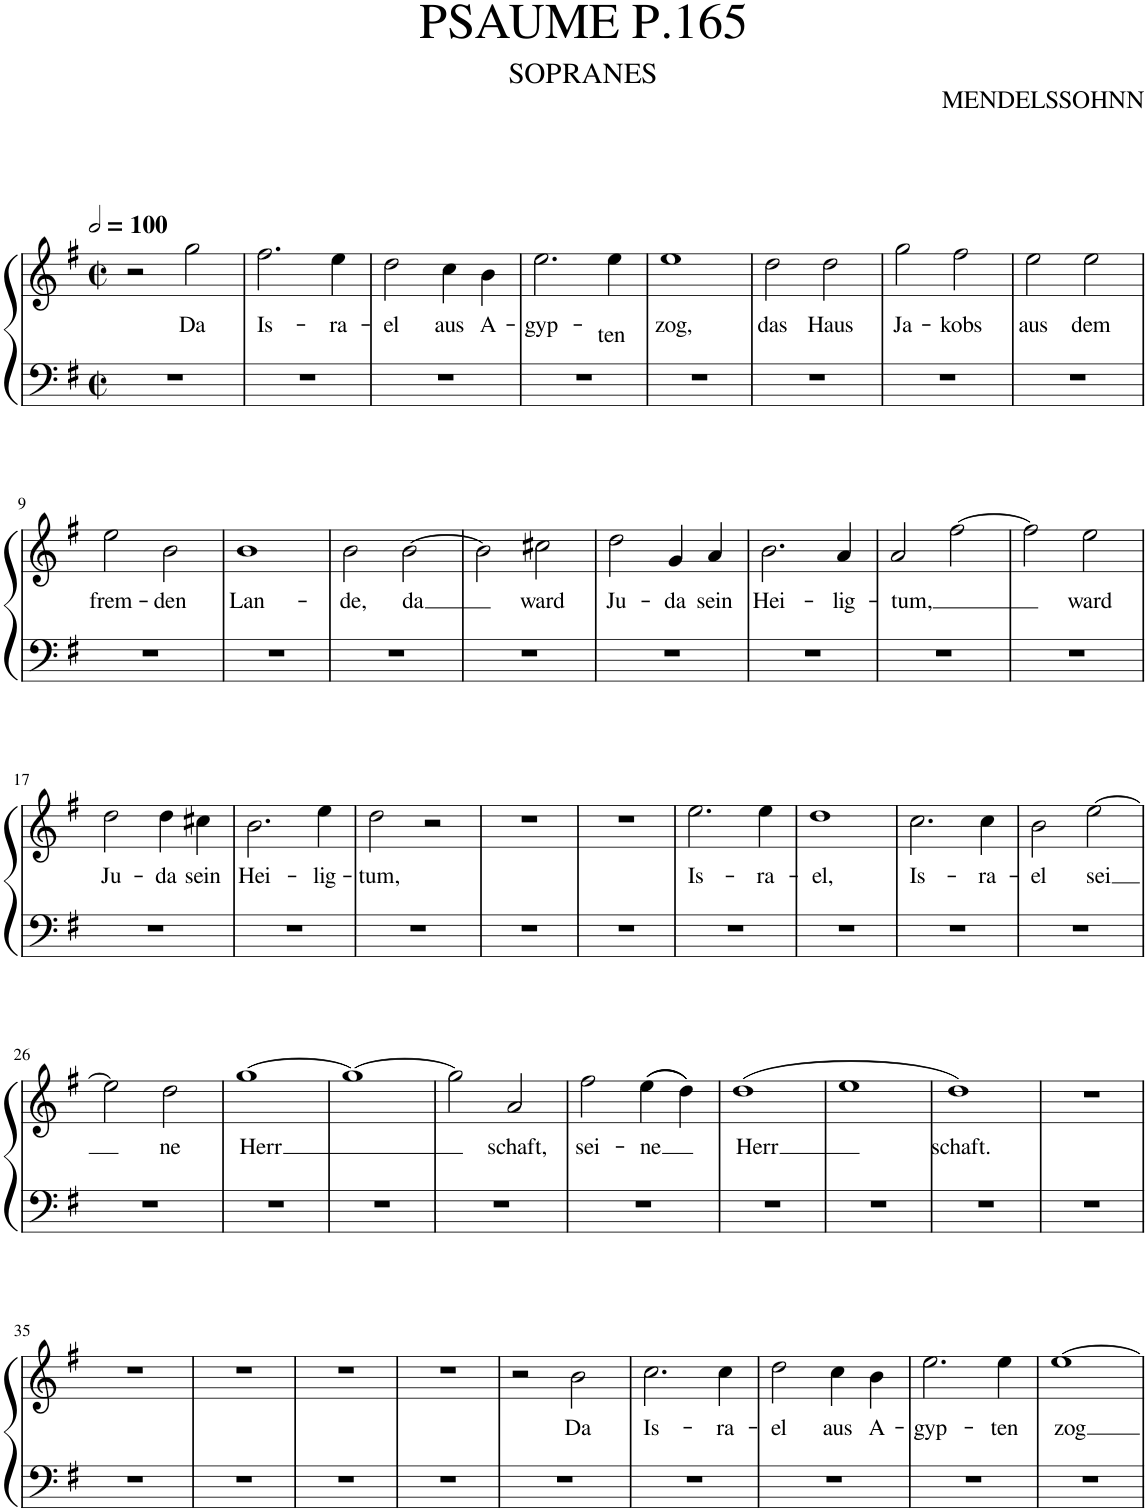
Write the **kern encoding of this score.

**kern	**kern	**text
*part1	*part1	*part1
*staff2	*staff1	*staff1
*I"Piano	*	*
*I'Pno.	*	*
*clefF4	*clefG2	*
*k[f#]	*k[f#]	*
*M2/2	*M2/2	*
*met(c|)	*met(c|)	*
*MM200	*MM200	*
=1	=1	=1
1r	2r	.
!	!	!LO:LY:b
.	2gg\	Da
=2	=2	=2
!	!	!LO:LY:b
1r	2.ff#\	Is-
!	!	!LO:LY:b
.	4ee\	-ra-
=3	=3	=3
!	!	!LO:LY:b
1r	2dd\	-el
!	!	!LO:LY:b
.	4cc\	aus
!	!	!LO:LY:b
.	4b\	A-
=4	=4	=4
!	!	!LO:LY:b
1r	2.ee\	-gyp-
!	!	!LO:LY:b
.	4ee\	-ten
=5	=5	=5
!	!	!LO:LY:b
1r	1ee	zog,
=6	=6	=6
!	!	!LO:LY:b
1r	2dd\	das
!	!	!LO:LY:b
.	2dd\	Haus
=7	=7	=7
!	!	!LO:LY:b
1r	2gg\	Ja-
!	!	!LO:LY:b
.	2ff#\	-kobs
=8	=8	=8
!	!	!LO:LY:b
1r	2ee\	aus
!	!	!LO:LY:b
.	2ee\	dem
!!LO:LB:g=z
=9	=9	=9
!	!	!LO:LY:b
1r	2ee\	frem-
!	!	!LO:LY:b
.	2b\	-den
=10	=10	=10
!	!	!LO:LY:b
1r	1b	Lan-
=11	=11	=11
!	!	!LO:LY:b
1r	2b\	-de,
!	!	!LO:LY:b
.	[2b\	da
=12	=12	=12
1r	2b\]	.
!	!	!LO:LY:b
.	2cc#X\	ward
=13	=13	=13
!	!	!LO:LY:b
1r	2dd\	Ju-
!	!	!LO:LY:b
.	4g/	-da
!	!	!LO:LY:b
.	4a/	sein
=14	=14	=14
!	!	!LO:LY:b
1r	2.b\	Hei-
!	!	!LO:LY:b
.	4a/	-lig-
=15	=15	=15
!	!	!LO:LY:b
1r	2a/	-tum,
.	[2ff#\	.
=16	=16	=16
1r	2ff#\]	.
!	!	!LO:LY:b
.	2ee\	ward
!!LO:LB:g=z
=17	=17	=17
!	!	!LO:LY:b
1r	2dd\	Ju-
!	!	!LO:LY:b
.	4dd\	-da
!	!	!LO:LY:b
.	4cc#X\	sein
=18	=18	=18
!	!	!LO:LY:b
1r	2.b\	Hei-
!	!	!LO:LY:b
.	4ee\	-lig-
=19	=19	=19
!	!	!LO:LY:b
1r	2dd\	-tum,
.	2r	.
=20	=20	=20
1r	1r	.
=21	=21	=21
1r	1r	.
=22	=22	=22
!	!	!LO:LY:b
1r	2.ee\	Is-
!	!	!LO:LY:b
.	4ee\	-ra-
=23	=23	=23
!	!	!LO:LY:b
1r	1dd	-el,
=24	=24	=24
!	!	!LO:LY:b
1r	2.cc\	Is-
!	!	!LO:LY:b
.	4cc\	-ra-
=25	=25	=25
!	!	!LO:LY:b
1r	2b\	-el
!	!	!LO:LY:b
.	[2ee\	-sei
!!LO:LB:g=z
=26	=26	=26
1r	2ee\]	.
!	!	!LO:LY:b
.	2dd\	ne
=27	=27	=27
!	!	!LO:LY:b
1r	[1gg	Herr
=28	=28	=28
1r	1gg_	.
=29	=29	=29
1r	2gg\]	.
!	!	!LO:LY:b
.	2a/	schaft,
=30	=30	=30
!	!	!LO:LY:b
1r	2ff#\	sei-
!	!	!LO:LY:b
.	((4ee\	-ne
.	4dd\))	.
=31	=31	=31
!	!	!LO:LY:b
1r	(1dd	Herr
=32	=32	=32
1r	1ee	.
=33	=33	=33
!	!	!LO:LY:b
1r	1dd)	schaft.
=34	=34	=34
1r	1r	.
!!LO:LB:g=z
=35	=35	=35
1r	1r	.
=36	=36	=36
1r	1r	.
=37	=37	=37
1r	1r	.
=38	=38	=38
1r	1r	.
=39	=39	=39
1r	2r	.
!	!	!LO:LY:b
.	2b\	Da
=40	=40	=40
!	!	!LO:LY:b
1r	2.cc\	Is-
!	!	!LO:LY:b
.	4cc\	-ra-
=41	=41	=41
!	!	!LO:LY:b
1r	2dd\	-el
!	!	!LO:LY:b
.	4cc\	aus
!	!	!LO:LY:b
.	4b\	A-
=42	=42	=42
!	!	!LO:LY:b
1r	2.ee\	-gyp-
!	!	!LO:LY:b
.	4ee\	-ten
=43	=43	=43
!	!	!LO:LY:b
1r	[1ee	zog
=	=	=
*-	*-	*-
